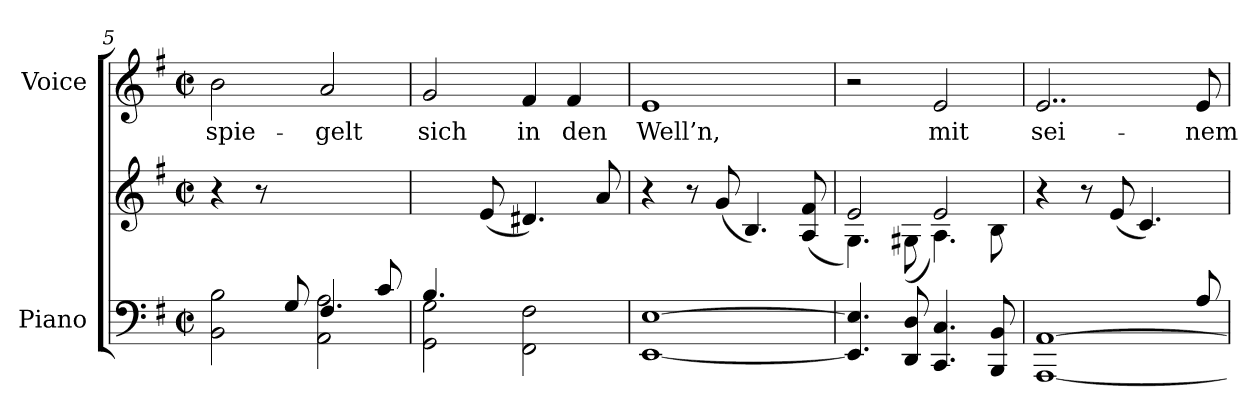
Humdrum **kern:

**kern	**kern	**kern	**text
*part2	*part2	*part1	*part1
*staff3	*staff2	*staff1	*staff1
*I"Piano	*	*I"Voice	*
*I'Pno	*	*	*
*clefF4	*clefG2	*clefG2	*
*k[f#]	*k[f#]	*k[f#]	*
*M2/2	*M2/2	*M2/2	*
*met(c|)	*met(c|)	*met(c|)	*
=5	=5	=5	=5
*^	*	*	*
4.ryy	2BB\ 2B\	4r	2b\	spie-
.	.	8r	.	.
8G/	.	2ryy	.	.
4.F#/	2AA\ 2A\	.	2a/	-gelt
8c/	.	8ryy	.	.
=6	=6	=6	=6	=6
4.B/	2GG\ 2G\	4.ryy	2g/	sich
2ryy	.	(8e/	.	.
.	2FF#\ 2F#\	4.d#X/)	4f#/	in
.	.	.	4f#/	den
8ryy	.	8a/	.	.
*v	*v	*	*	*
=7	=7	=7	=7
[1EE [1E	4r	1e	Well’n,
.	8r	.	.
.	(8g/	.	.
.	4.B/)	.	.
.	(8A/ 8f#/	.	.
=8	=8	=8	=8
*	*^	*	*
4.EE/] 4.E/]	2e/	4.G\)	2r	.
8DD/ 8D/	.	(8G#X\	.	.
4.CC/ 4.C/	2e/	4.A\)	2e/	mit
8BBB/ 8BB/	.	8B\	.	.
*	*v	*v	*	*
=9	=9	=9	=9
*^	*	*	*
2..ryy	[1AAA [1AA	4r	2..e/	sei-
.	.	8r	.	.
.	.	(8e/	.	.
.	.	4.c/)	.	.
8A/	.	8ryy	8e/	-nem
*v	*v	*	*	*
=	=	=	=
*-	*-	*-	*-
